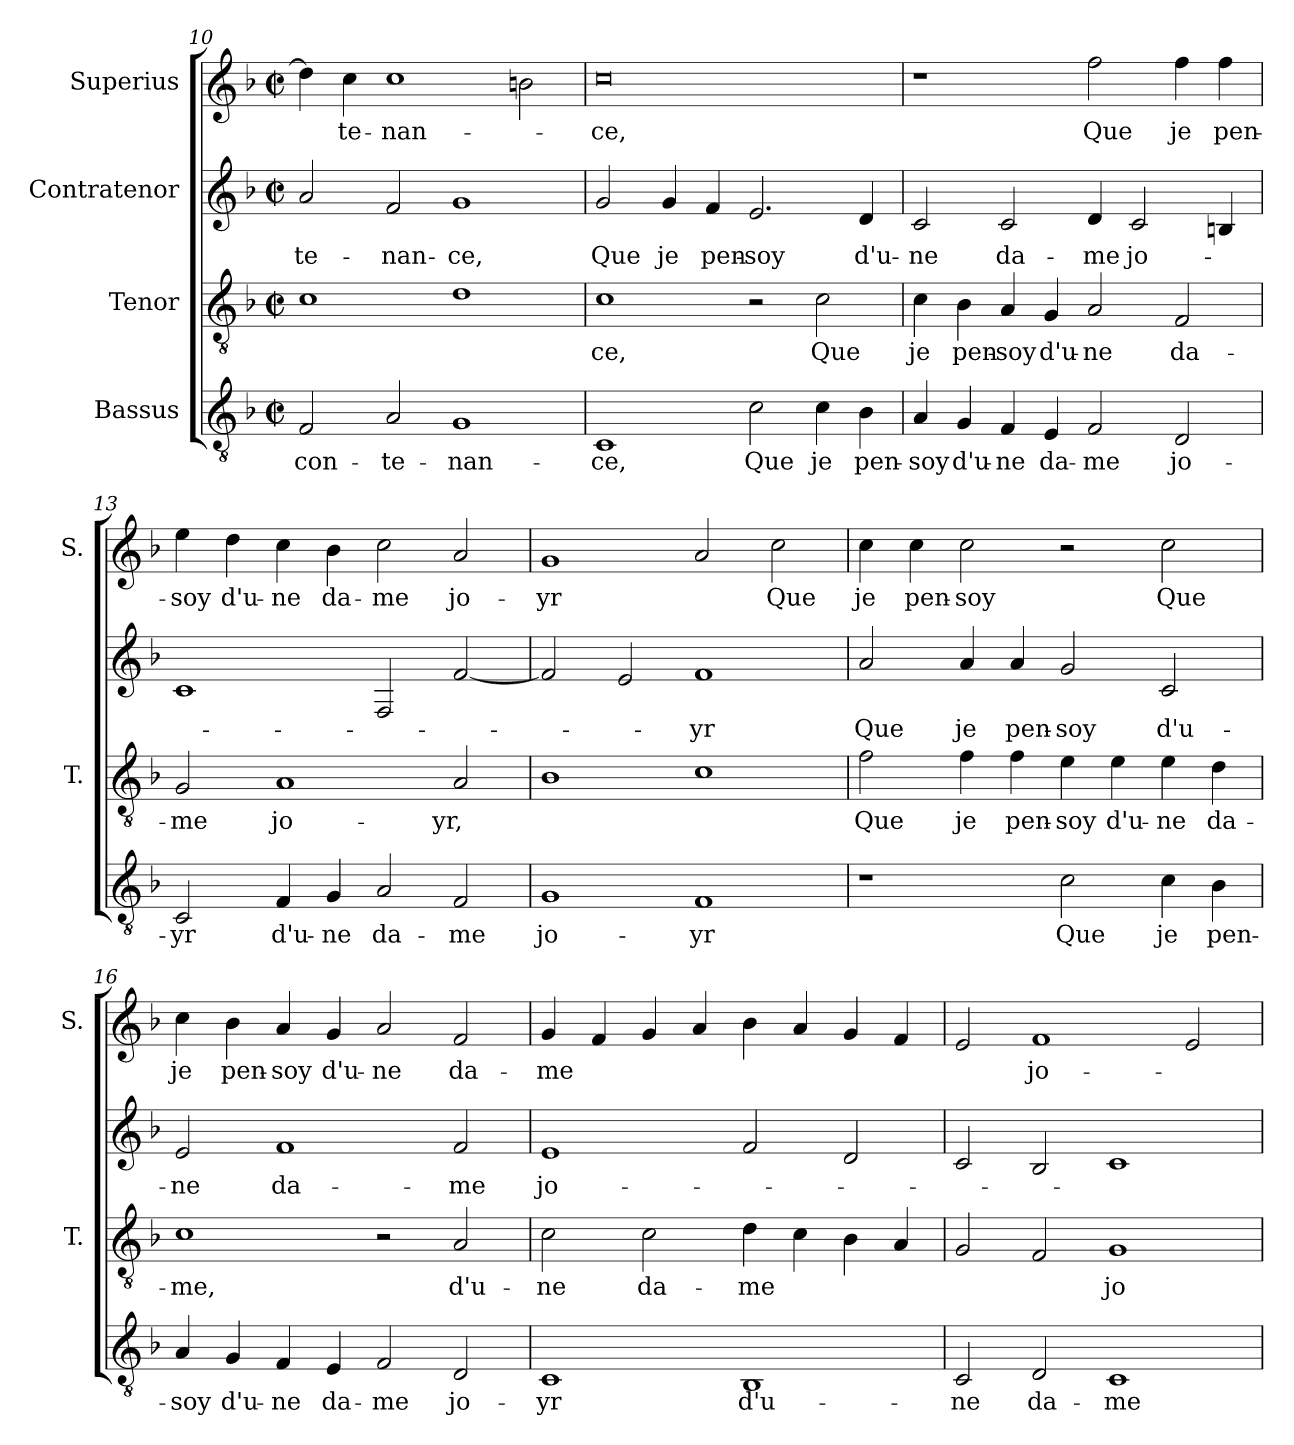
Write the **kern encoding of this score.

**kern	**text	**kern	**text	**kern	**text	**kern	**text
*part4	*part4	*part3	*part3	*part2	*part2	*part1	*part1
*staff4	*staff4	*staff3	*staff3	*staff2	*staff2	*staff1	*staff1
*I"Bassus	*	*I"Tenor	*	*I"Contratenor	*	*I"Superius	*
*	*	*I'T.	*	*	*	*I'S.	*
*clefGv2	*	*clefGv2	*	*clefG2	*	*clefG2	*
*k[b-]	*	*k[b-]	*	*k[b-]	*	*k[b-]	*
*F:	*	*F:	*	*F:	*	*F:	*
*M2/2	*	*M2/2	*	*M2/2	*	*M2/2	*
*met(c|)	*	*met(c|)	*	*met(c|)	*	*met(c|)	*
=10	=10	=10	=10	=10	=10	=10	=10
2F/	con-	1c\	.	2a/	-te-	4dd\]	.
.	.	.	.	.	.	4cc\	-te-
2A/	-te-	.	.	2f/	-nan-	1cc\	-nan-
1G/	-nan-	1d\	.	1g/	-ce,	.	.
.	.	.	.	.	.	2bn\	.
=11	=11	=11	=11	=11	=11	=11	=11
1C/	-ce,	1c\	-ce,	2g/	Que	0cc\	-ce,
.	.	.	.	4g/	je	.	.
.	.	.	.	4f/	pen-	.	.
2c\	Que	2r	.	2.e/	-soy	.	.
4c\	je	2c\	Que	.	.	.	.
4B-\	pen-	.	.	4d/	d'u-	.	.
=12	=12	=12	=12	=12	=12	=12	=12
4A/	-soy	4c\	je	2c/	-ne	1r	.
4G/	d'u-	4B-\	pen-	.	.	.	.
4F/	-ne	4A/	-soy	2c/	da-	.	.
4E/	da-	4G/	d'u-	.	.	.	.
2F/	-me	2A/	-ne	4d/	-me	2ff\	Que
.	.	.	.	2c/	jo-	.	.
2D/	jo-	2F/	da-	.	.	4ff\	je
.	.	.	.	4Bn/	.	4ff\	pen-
!!LO:PB:g=z
=13	=13	=13	=13	=13	=13	=13	=13
2C/	-yr	2G/	-me	1c/	.	4ee\	-soy
.	.	.	.	.	.	4dd\	d'u-
4F/	d'u-	1A/	jo-	.	.	4cc\	-ne
4G/	-ne	.	.	.	.	4b-\	da-
2A/	da-	.	.	2F/	.	2cc\	-me
2F/	-me	2A/	-yr,	[2f/	.	2a/	jo-
=14	=14	=14	=14	=14	=14	=14	=14
1G/	jo-	1B-\	.	2f/]	.	1g/	-yr
.	.	.	.	2e/	.	.	.
1F/	-yr	1c\	.	1f/	-yr	2a/	.
.	.	.	.	.	.	2cc\	Que
=15	=15	=15	=15	=15	=15	=15	=15
1r	.	2f\	Que	2a/	Que	4cc\	je
.	.	.	.	.	.	4cc\	pen-
.	.	4f\	je	4a/	je	2cc\	-soy
.	.	4f\	pen-	4a/	pen-	.	.
2c\	Que	4e\	-soy	2g/	-soy	2r	.
.	.	4e\	d'u-	.	.	.	.
4c\	je	4e\	-ne	2c/	d'u-	2cc\	Que
4B-\	pen-	4d\	da-	.	.	.	.
=16	=16	=16	=16	=16	=16	=16	=16
4A/	-soy	1c\	-me,	2e/	-ne	4cc\	je
4G/	d'u-	.	.	.	.	4b-\	pen-
4F/	-ne	.	.	1f/	da-	4a/	-soy
4E/	da-	.	.	.	.	4g/	d'u-
2F/	-me	2r	.	.	.	2a/	-ne
2D/	jo-	2A/	d'u-	2f/	-me	2f/	da-
!!LO:LB:g=z
=17	=17	=17	=17	=17	=17	=17	=17
1C/	-yr	2c\	-ne	1e/	jo-	4g/	-me
.	.	.	.	.	.	4f/	.
.	.	2c\	da-	.	.	4g/	.
.	.	.	.	.	.	4a/	.
1BB-/	d'u-	4d\	-me	2f/	.	4b-\	.
.	.	4c\	.	.	.	4a/	.
.	.	4B-\	.	2d/	.	4g/	.
.	.	4A/	.	.	.	4f/	.
=18	=18	=18	=18	=18	=18	=18	=18
2C/	-ne	2G/	.	2c/	.	2e/	.
2D/	da-	2F/	.	2B-/	.	1f/	jo-
1C/	-me	1G/	jo-	1c/	.	.	.
.	.	.	.	.	.	2e/	.
=	=	=	=	=	=	=	=
*-	*-	*-	*-	*-	*-	*-	*-
